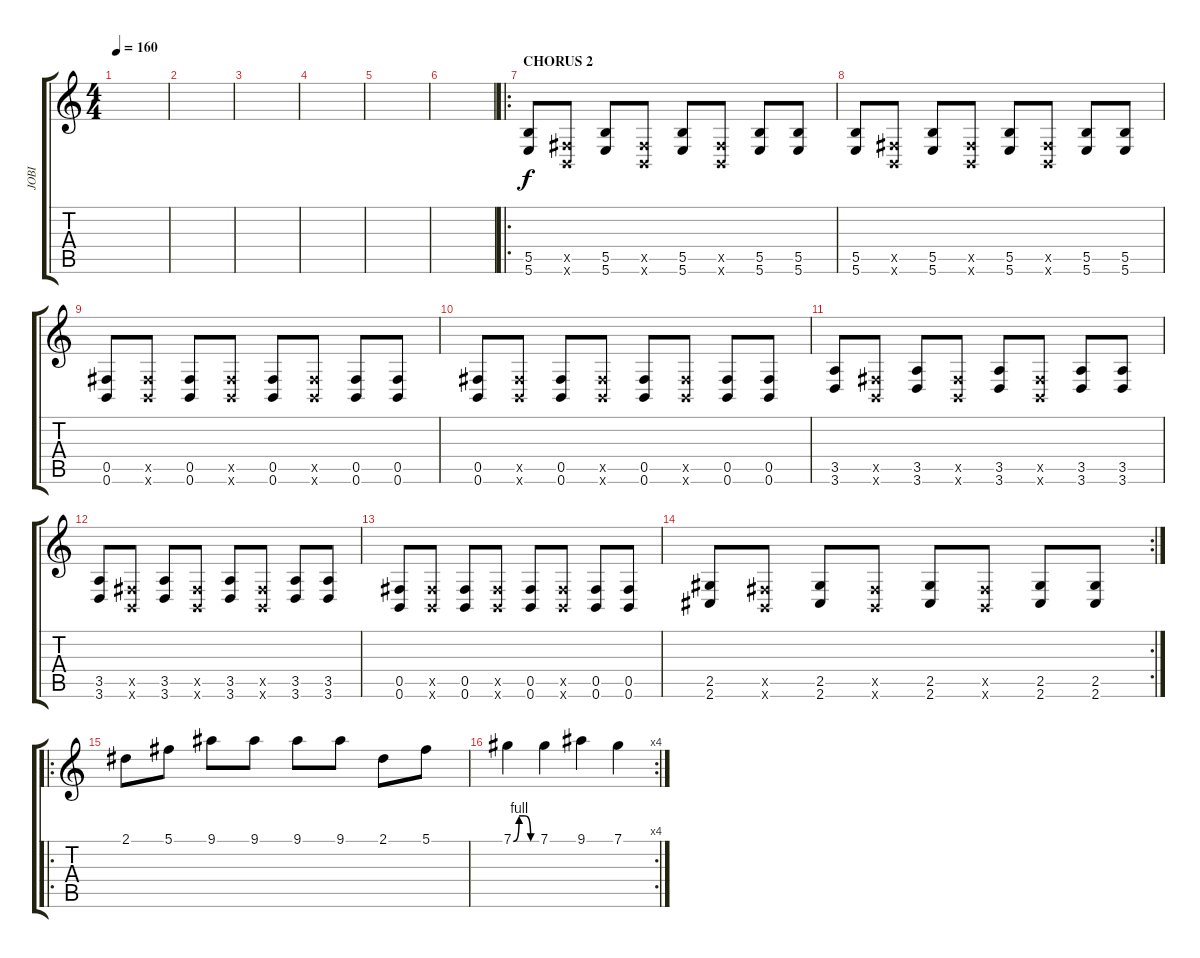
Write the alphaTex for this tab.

\track ("JOBI" "JOBI") {instrument distortionguitar}
\staff {score tabs}
\tuning (Db4 Ab3 E3 B2 Gb2 B1) {hide}
\ts (4 4)
\tempo 160
\clef g2
\ks c
|
|
|
|
|
|
\ro
\section ("" "CHORUS 2")
(5.5 5.6).8 (0.5{x} 0.6{x}).8 (5.5 5.6).8 (0.5{x} 0.6{x}).8 (5.5 5.6).8 (0.5{x} 0.6{x}).8 (5.5 5.6).8 (5.5 5.6).8 |
(5.5 5.6).8 (0.5{x} 0.6{x}).8 (5.5 5.6).8 (0.5{x} 0.6{x}).8 (5.5 5.6).8 (0.5{x} 0.6{x}).8 (5.5 5.6).8 (5.5 5.6).8 |
(0.5 0.6).8 (0.5{x} 0.6{x}).8 (0.5 0.6).8 (0.5{x} 0.6{x}).8 (0.5 0.6).8 (0.5{x} 0.6{x}).8 (0.5 0.6).8 (0.5 0.6).8 |
(0.5 0.6).8 (0.5{x} 0.6{x}).8 (0.5 0.6).8 (0.5{x} 0.6{x}).8 (0.5 0.6).8 (0.5{x} 0.6{x}).8 (0.5 0.6).8 (0.5 0.6).8 |
(3.5 3.6).8 (0.5{x} 0.6{x}).8 (3.5 3.6).8 (0.5{x} 0.6{x}).8 (3.5 3.6).8 (0.5{x} 0.6{x}).8 (3.5 3.6).8 (3.5 3.6).8 |
(3.5 3.6).8 (0.5{x} 0.6{x}).8 (3.5 3.6).8 (0.5{x} 0.6{x}).8 (3.5 3.6).8 (0.5{x} 0.6{x}).8 (3.5 3.6).8 (3.5 3.6).8 |
(0.5 0.6).8 (0.5{x} 0.6{x}).8 (0.5 0.6).8 (0.5{x} 0.6{x}).8 (0.5 0.6).8 (0.5{x} 0.6{x}).8 (0.5 0.6).8 (0.5 0.6).8 |
\rc 2
(2.5 2.6).8 (0.5{x} 0.6{x}).8 (2.5 2.6).8 (0.5{x} 0.6{x}).8 (2.5 2.6).8 (0.5{x} 0.6{x}).8 (2.5 2.6).8 (2.5 2.6).8 |
\ro
2.1.8 5.1.8 9.1.8 9.1.8 9.1.8 9.1.8 2.1.8 5.1.8 |
\rc 4
7.1{be (custom 0 0 15 4 30 4 45 0 60 0)}.4 7.1.4 9.1.4 7.1.4
